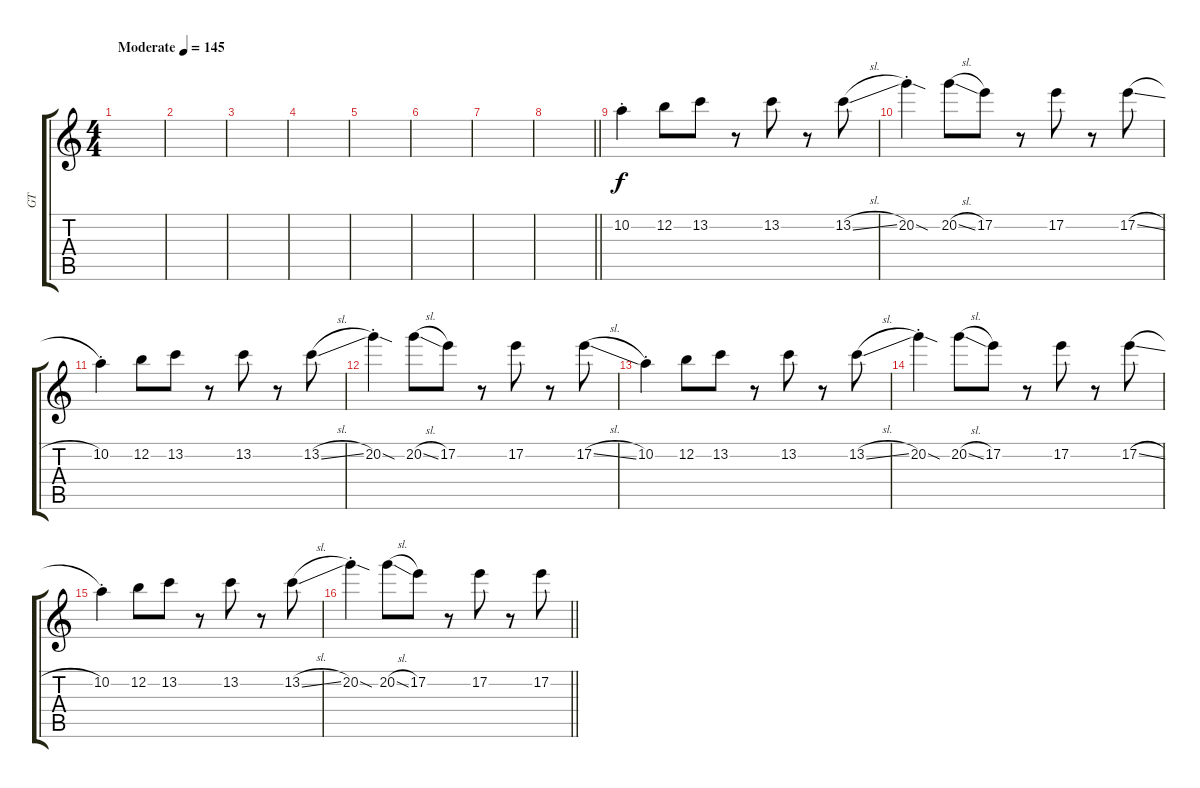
\track ("GT" "GT") {instrument overdrivenguitar}
\staff {score tabs}
\tuning (E4 B3 G3 D3 A2 E2) {hide}
\ts (4 4)
\tempo (145 "Moderate")
\clef g2
\ks c
|
|
|
|
|
|
|
\barLineRight lightlight
|
10.2{st}.4 12.2.8 13.2.8 r.8 13.2.8 r.8 13.2{sl}.8 |
20.2{sod st}.4 20.2{sl}.8 17.2.8 r.8 17.2.8 r.8 17.2{sl}.8 |
10.2{st}.4 12.2.8 13.2.8 r.8 13.2.8 r.8 13.2{sl}.8 |
20.2{sod st}.4 20.2{sl}.8 17.2.8 r.8 17.2.8 r.8 17.2{sl}.8 |
10.2{st}.4 12.2.8 13.2.8 r.8 13.2.8 r.8 13.2{sl}.8 |
20.2{sod st}.4 20.2{sl}.8 17.2.8 r.8 17.2.8 r.8 17.2{sl}.8 |
10.2{st}.4 12.2.8 13.2.8 r.8 13.2.8 r.8 13.2{sl}.8 |
\barLineRight lightlight
20.2{sod st}.4 20.2{sl}.8 17.2.8 r.8 17.2.8 r.8 17.2.8
